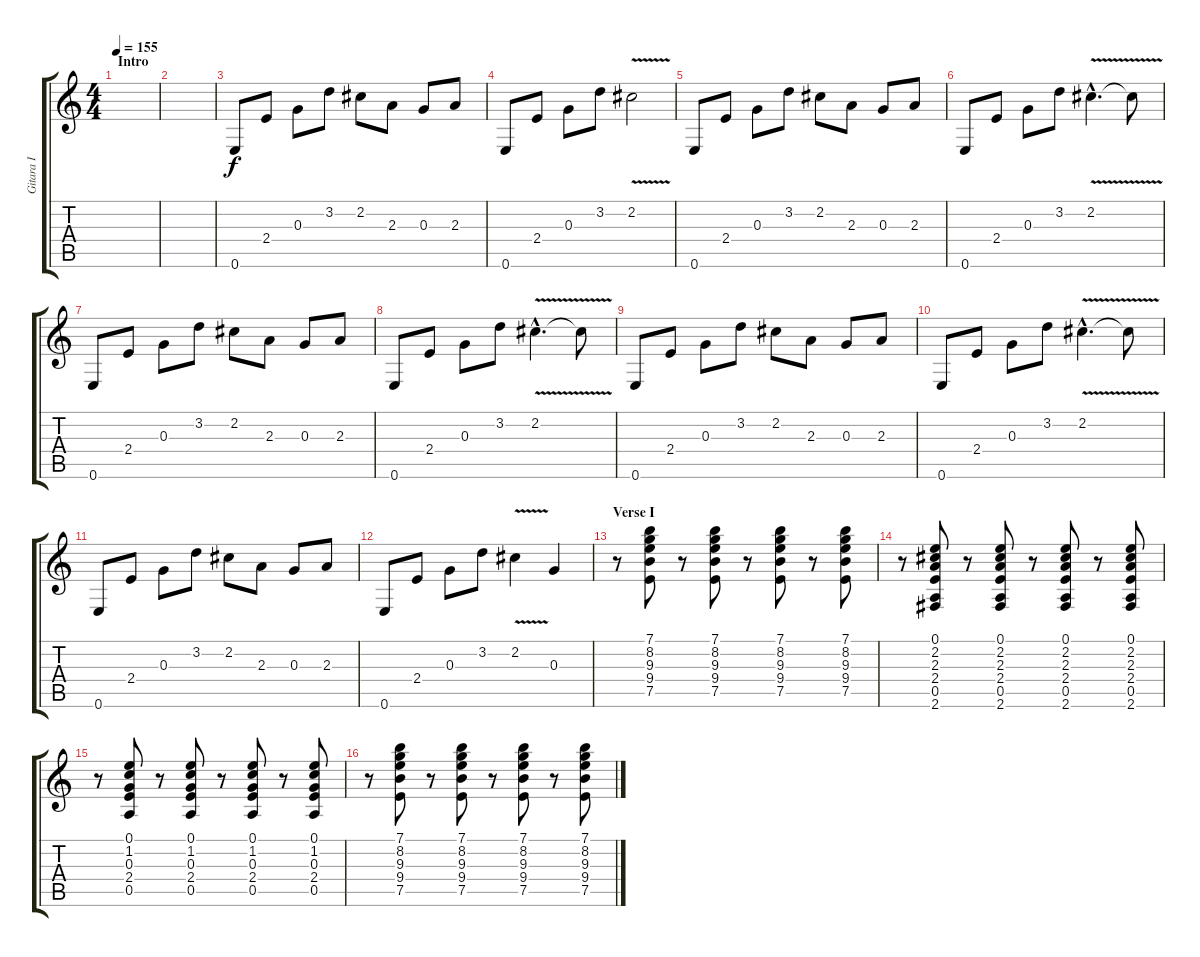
\track ("Gitara I" "Gitara I") {instrument acousticguitarsteel}
\staff {score tabs}
\tuning (E4 B3 G3 D3 A2 E2) {hide}
\ts (4 4)
\section ("" "Intro")
\tempo 155
\clef g2
\ks c
|
|
0.6.8 2.4.8 0.3.8 3.2.8 2.2.8 2.3.8 0.3.8 2.3.8 |
0.6.8 2.4.8 0.3.8 3.2.8 2.2{v}.2 |
0.6.8 2.4.8 0.3.8 3.2.8 2.2.8 2.3.8 0.3.8 2.3.8 |
0.6.8 2.4.8 0.3.8 3.2.8 2.2{v hac}.4{d} 2.2{t}.8 |
0.6.8 2.4.8 0.3.8 3.2.8 2.2.8 2.3.8 0.3.8 2.3.8 |
0.6.8 2.4.8 0.3.8 3.2.8 2.2{v hac}.4{d} 2.2{t}.8 |
0.6.8 2.4.8 0.3.8 3.2.8 2.2.8 2.3.8 0.3.8 2.3.8 |
0.6.8 2.4.8 0.3.8 3.2.8 2.2{v hac}.4{d} 2.2{t}.8 |
0.6.8 2.4.8 0.3.8 3.2.8 2.2.8 2.3.8 0.3.8 2.3.8 |
0.6.8 2.4.8 0.3.8 3.2.8 2.2{v}.4 0.3.4 |
\section ("" "Verse I")
r.8 (7.1 8.2 9.3 9.4 7.5).8 r.8 (7.1 8.2 9.3 9.4 7.5).8 r.8 (7.1 8.2 9.3 9.4 7.5).8 r.8 (7.1 8.2 9.3 9.4 7.5).8 |
r.8 (0.1 2.2 2.3 2.4 0.5 2.6).8 r.8 (0.1 2.2 2.3 2.4 0.5 2.6).8 r.8 (0.1 2.2 2.3 2.4 0.5 2.6).8 r.8 (0.1 2.2 2.3 2.4 0.5 2.6).8 |
r.8 (0.1 1.2 0.3 2.4 0.5).8 r.8 (0.1 1.2 0.3 2.4 0.5).8 r.8 (0.1 1.2 0.3 2.4 0.5).8 r.8 (0.1 1.2 0.3 2.4 0.5).8 |
r.8 (7.1 8.2 9.3 9.4 7.5).8 r.8 (7.1 8.2 9.3 9.4 7.5).8 r.8 (7.1 8.2 9.3 9.4 7.5).8 r.8 (7.1 8.2 9.3 9.4 7.5).8
